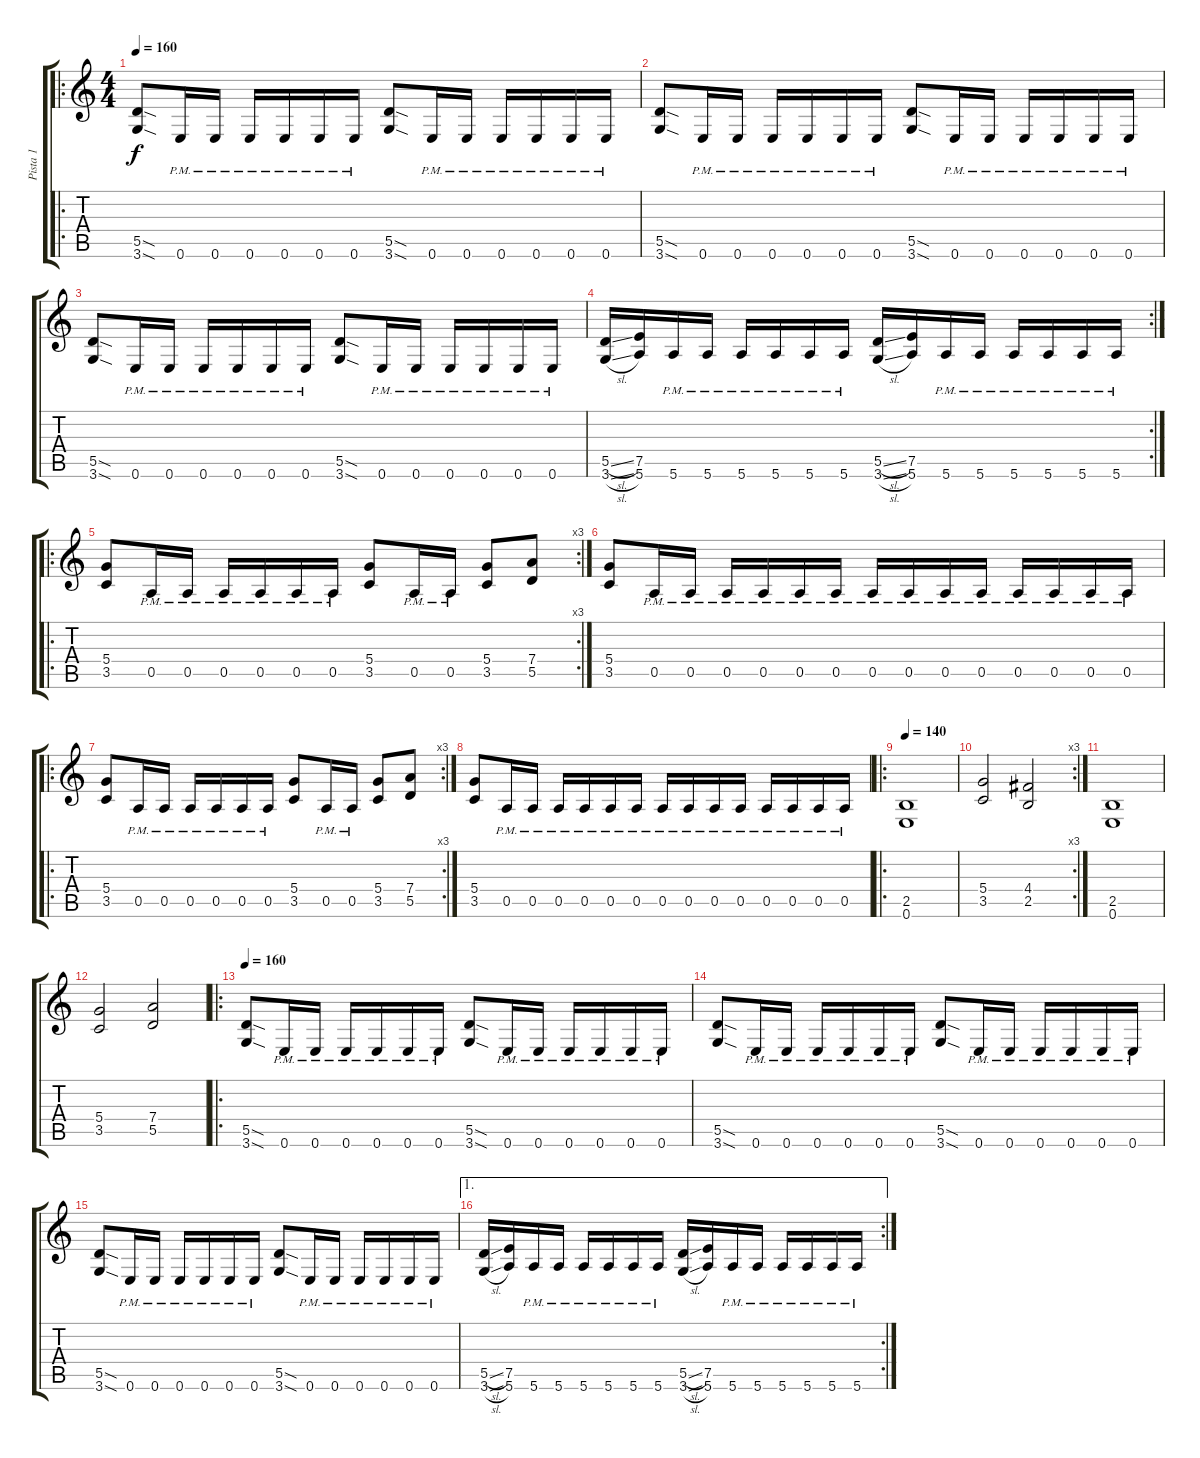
\track ("Pista 1" "Pista 1") {instrument distortionguitar}
\staff {score tabs}
\tuning (E4 B3 G3 D3 A2 E2) {hide}
\ro
\ts (4 4)
\tempo 160
\clef g2
\ks c
(5.5{sod} 3.6{sod}).8{dy f} 0.6{pm}.16 0.6{pm}.16 0.6{pm}.16 0.6{pm}.16 0.6{pm}.16 0.6{pm}.16 (5.5{sod} 3.6{sod}).8 0.6{pm}.16 0.6{pm}.16 0.6{pm}.16 0.6{pm}.16 0.6{pm}.16 0.6{pm}.16 |
(5.5{sod} 3.6{sod}).8 0.6{pm}.16 0.6{pm}.16 0.6{pm}.16 0.6{pm}.16 0.6{pm}.16 0.6{pm}.16 (5.5{sod} 3.6{sod}).8 0.6{pm}.16 0.6{pm}.16 0.6{pm}.16 0.6{pm}.16 0.6{pm}.16 0.6{pm}.16 |
(5.5{sod} 3.6{sod}).8 0.6{pm}.16 0.6{pm}.16 0.6{pm}.16 0.6{pm}.16 0.6{pm}.16 0.6{pm}.16 (5.5{sod} 3.6{sod}).8 0.6{pm}.16 0.6{pm}.16 0.6{pm}.16 0.6{pm}.16 0.6{pm}.16 0.6{pm}.16 |
\rc 2
(5.5{sl} 3.6{sl}).16 (7.5 5.6).16 5.6{pm}.16 5.6{pm}.16 5.6{pm}.16 5.6{pm}.16 5.6{pm}.16 5.6{pm}.16 (5.5{sl} 3.6{sl}).16 (7.5 5.6).16 5.6{pm}.16 5.6{pm}.16 5.6{pm}.16 5.6{pm}.16 5.6{pm}.16 5.6{pm}.16 |
\ro
\rc 3
(5.4 3.5).8 0.5{pm}.16 0.5{pm}.16 0.5{pm}.16 0.5{pm}.16 0.5{pm}.16 0.5{pm}.16 (5.4 3.5).8 0.5{pm}.16 0.5{pm}.16 (5.4 3.5).8 (7.4 5.5).8 |
(5.4 3.5).8 0.5{pm}.16 0.5{pm}.16 0.5{pm}.16 0.5{pm}.16 0.5{pm}.16 0.5{pm}.16 0.5{pm}.16 0.5{pm}.16 0.5{pm}.16 0.5{pm}.16 0.5{pm}.16 0.5{pm}.16 0.5{pm}.16 0.5{pm}.16 |
\ro
\rc 3
(5.4 3.5).8 0.5{pm}.16 0.5{pm}.16 0.5{pm}.16 0.5{pm}.16 0.5{pm}.16 0.5{pm}.16 (5.4 3.5).8 0.5{pm}.16 0.5{pm}.16 (5.4 3.5).8 (7.4 5.5).8 |
(5.4 3.5).8 0.5{pm}.16 0.5{pm}.16 0.5{pm}.16 0.5{pm}.16 0.5{pm}.16 0.5{pm}.16 0.5{pm}.16 0.5{pm}.16 0.5{pm}.16 0.5{pm}.16 0.5{pm}.16 0.5{pm}.16 0.5{pm}.16 0.5{pm}.16 |
\ro
\tempo 140
(2.5 0.6).1 |
\rc 3
(5.4 3.5).2 (4.4 2.5).2 |
(2.5 0.6).1 |
(5.4 3.5).2 (7.4 5.5).2 |
\ro
\tempo 160
(5.5{sod} 3.6{sod}).8 0.6{pm}.16 0.6{pm}.16 0.6{pm}.16 0.6{pm}.16 0.6{pm}.16 0.6{pm}.16 (5.5{sod} 3.6{sod}).8 0.6{pm}.16 0.6{pm}.16 0.6{pm}.16 0.6{pm}.16 0.6{pm}.16 0.6{pm}.16 |
(5.5{sod} 3.6{sod}).8 0.6{pm}.16 0.6{pm}.16 0.6{pm}.16 0.6{pm}.16 0.6{pm}.16 0.6{pm}.16 (5.5{sod} 3.6{sod}).8 0.6{pm}.16 0.6{pm}.16 0.6{pm}.16 0.6{pm}.16 0.6{pm}.16 0.6{pm}.16 |
(5.5{sod} 3.6{sod}).8 0.6{pm}.16 0.6{pm}.16 0.6{pm}.16 0.6{pm}.16 0.6{pm}.16 0.6{pm}.16 (5.5{sod} 3.6{sod}).8 0.6{pm}.16 0.6{pm}.16 0.6{pm}.16 0.6{pm}.16 0.6{pm}.16 0.6{pm}.16 |
\ae 1
\rc 2
(5.5{sl} 3.6{sl}).16 (7.5 5.6).16 5.6{pm}.16 5.6{pm}.16 5.6{pm}.16 5.6{pm}.16 5.6{pm}.16 5.6{pm}.16 (5.5{sl} 3.6{sl}).16 (7.5 5.6).16 5.6{pm}.16 5.6{pm}.16 5.6{pm}.16 5.6{pm}.16 5.6{pm}.16 5.6{pm}.16
